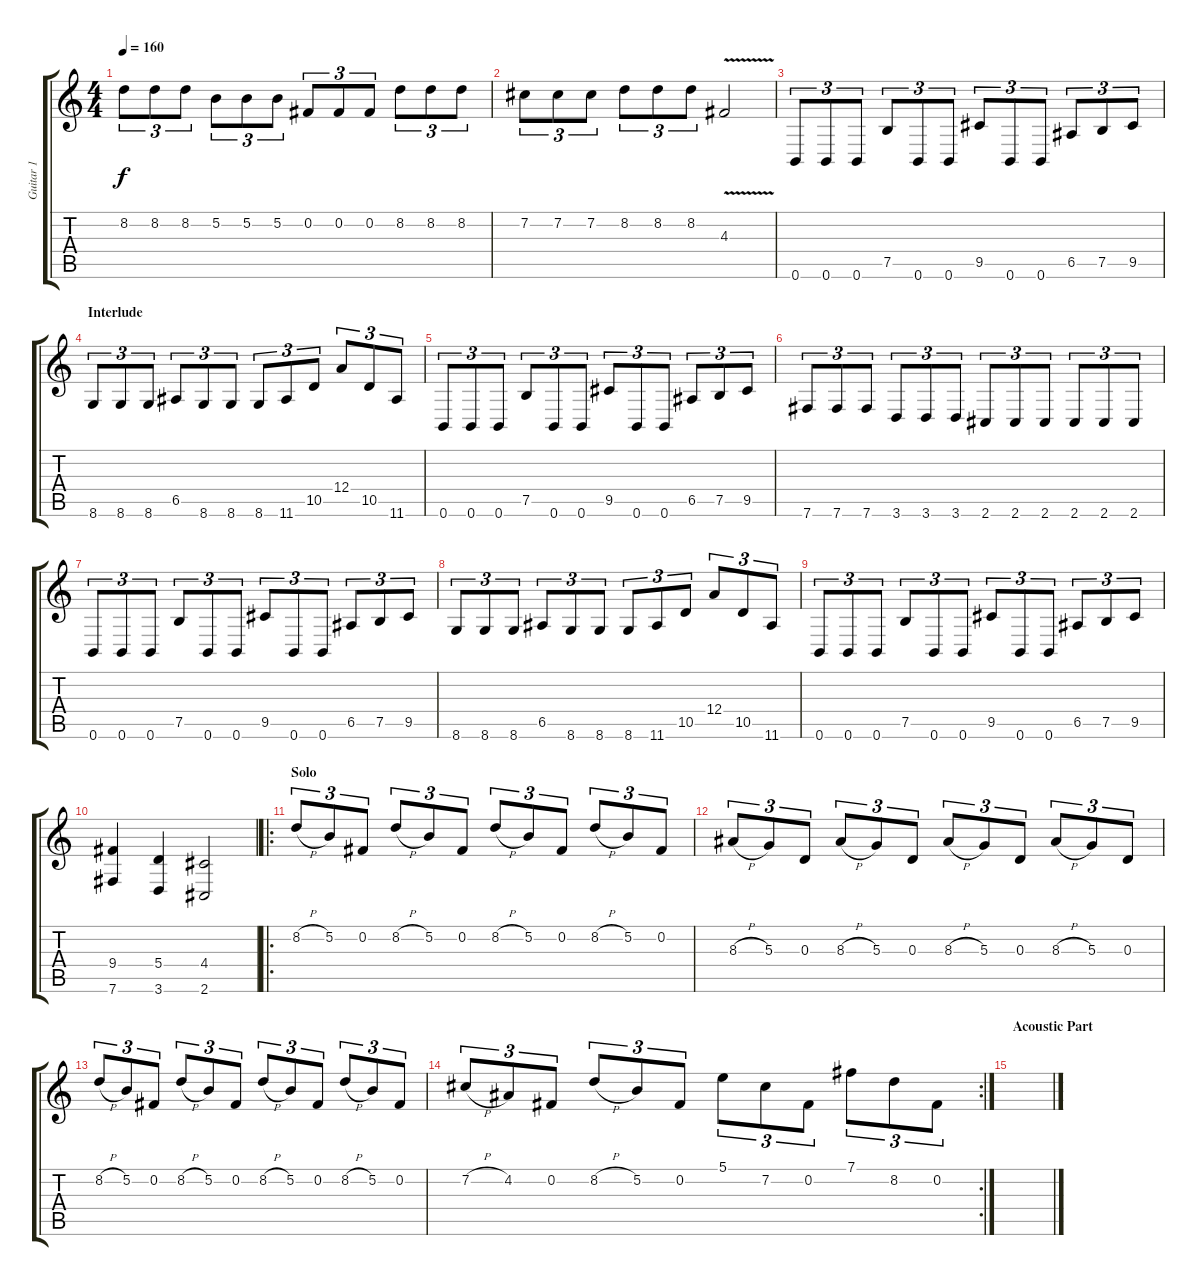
\track ("Guitar 1" "Guitar 1") {instrument distortionguitar}
\staff {score tabs}
\tuning (B3 Gb3 D3 A2 E2 B1) {hide}
\ts (4 4)
\tempo 160
\clef g2
\ks c
8.2.8{tu (3 2) dy f} 8.2.8{tu (3 2)} 8.2.8{tu (3 2)} 5.2.8{tu (3 2)} 5.2.8{tu (3 2)} 5.2.8{tu (3 2)} 0.2.8{tu (3 2)} 0.2.8{tu (3 2)} 0.2.8{tu (3 2)} 8.2.8{tu (3 2)} 8.2.8{tu (3 2)} 8.2.8{tu (3 2)} |
7.2.8{tu (3 2)} 7.2.8{tu (3 2)} 7.2.8{tu (3 2)} 8.2.8{tu (3 2)} 8.2.8{tu (3 2)} 8.2.8{tu (3 2)} 4.3{v}.2 |
0.6.8{tu (3 2)} 0.6.8{tu (3 2)} 0.6.8{tu (3 2)} 7.5.8{tu (3 2)} 0.6.8{tu (3 2)} 0.6.8{tu (3 2)} 9.5.8{tu (3 2)} 0.6.8{tu (3 2)} 0.6.8{tu (3 2)} 6.5.8{tu (3 2)} 7.5.8{tu (3 2)} 9.5.8{tu (3 2)} |
\section ("" "Interlude")
8.6.8{tu (3 2)} 8.6.8{tu (3 2)} 8.6.8{tu (3 2)} 6.5.8{tu (3 2)} 8.6.8{tu (3 2)} 8.6.8{tu (3 2)} 8.6.8{tu (3 2)} 11.6.8{tu (3 2)} 10.5.8{tu (3 2)} 12.4.8{tu (3 2)} 10.5.8{tu (3 2)} 11.6.8{tu (3 2)} |
0.6.8{tu (3 2)} 0.6.8{tu (3 2)} 0.6.8{tu (3 2)} 7.5.8{tu (3 2)} 0.6.8{tu (3 2)} 0.6.8{tu (3 2)} 9.5.8{tu (3 2)} 0.6.8{tu (3 2)} 0.6.8{tu (3 2)} 6.5.8{tu (3 2)} 7.5.8{tu (3 2)} 9.5.8{tu (3 2)} |
7.6.8{tu (3 2)} 7.6.8{tu (3 2)} 7.6.8{tu (3 2)} 3.6.8{tu (3 2)} 3.6.8{tu (3 2)} 3.6.8{tu (3 2)} 2.6.8{tu (3 2)} 2.6.8{tu (3 2)} 2.6.8{tu (3 2)} 2.6.8{tu (3 2)} 2.6.8{tu (3 2)} 2.6.8{tu (3 2)} |
0.6.8{tu (3 2)} 0.6.8{tu (3 2)} 0.6.8{tu (3 2)} 7.5.8{tu (3 2)} 0.6.8{tu (3 2)} 0.6.8{tu (3 2)} 9.5.8{tu (3 2)} 0.6.8{tu (3 2)} 0.6.8{tu (3 2)} 6.5.8{tu (3 2)} 7.5.8{tu (3 2)} 9.5.8{tu (3 2)} |
8.6.8{tu (3 2)} 8.6.8{tu (3 2)} 8.6.8{tu (3 2)} 6.5.8{tu (3 2)} 8.6.8{tu (3 2)} 8.6.8{tu (3 2)} 8.6.8{tu (3 2)} 11.6.8{tu (3 2)} 10.5.8{tu (3 2)} 12.4.8{tu (3 2)} 10.5.8{tu (3 2)} 11.6.8{tu (3 2)} |
0.6.8{tu (3 2)} 0.6.8{tu (3 2)} 0.6.8{tu (3 2)} 7.5.8{tu (3 2)} 0.6.8{tu (3 2)} 0.6.8{tu (3 2)} 9.5.8{tu (3 2)} 0.6.8{tu (3 2)} 0.6.8{tu (3 2)} 6.5.8{tu (3 2)} 7.5.8{tu (3 2)} 9.5.8{tu (3 2)} |
(9.4 7.6).4 (5.4 3.6).4 (4.4 2.6).2 |
\ro
\section ("" "Solo")
8.2{h}.8{tu (3 2)} 5.2.8{tu (3 2)} 0.2.8{tu (3 2)} 8.2{h}.8{tu (3 2)} 5.2.8{tu (3 2)} 0.2.8{tu (3 2)} 8.2{h}.8{tu (3 2)} 5.2.8{tu (3 2)} 0.2.8{tu (3 2)} 8.2{h}.8{tu (3 2)} 5.2.8{tu (3 2)} 0.2.8{tu (3 2)} |
8.3{h}.8{tu (3 2)} 5.3.8{tu (3 2)} 0.3.8{tu (3 2)} 8.3{h}.8{tu (3 2)} 5.3.8{tu (3 2)} 0.3.8{tu (3 2)} 8.3{h}.8{tu (3 2)} 5.3.8{tu (3 2)} 0.3.8{tu (3 2)} 8.3{h}.8{tu (3 2)} 5.3.8{tu (3 2)} 0.3.8{tu (3 2)} |
8.2{h}.8{tu (3 2)} 5.2.8{tu (3 2)} 0.2.8{tu (3 2)} 8.2{h}.8{tu (3 2)} 5.2.8{tu (3 2)} 0.2.8{tu (3 2)} 8.2{h}.8{tu (3 2)} 5.2.8{tu (3 2)} 0.2.8{tu (3 2)} 8.2{h}.8{tu (3 2)} 5.2.8{tu (3 2)} 0.2.8{tu (3 2)} |
\rc 2
7.2{h}.8{tu (3 2)} 4.2.8{tu (3 2)} 0.2.8{tu (3 2)} 8.2{h}.8{tu (3 2)} 5.2.8{tu (3 2)} 0.2.8{tu (3 2)} 5.1.8{tu (3 2)} 7.2.8{tu (3 2)} 0.2.8{tu (3 2)} 7.1.8{tu (3 2)} 8.2.8{tu (3 2)} 0.2.8{tu (3 2)} |
\section ("" "Acoustic Part")
